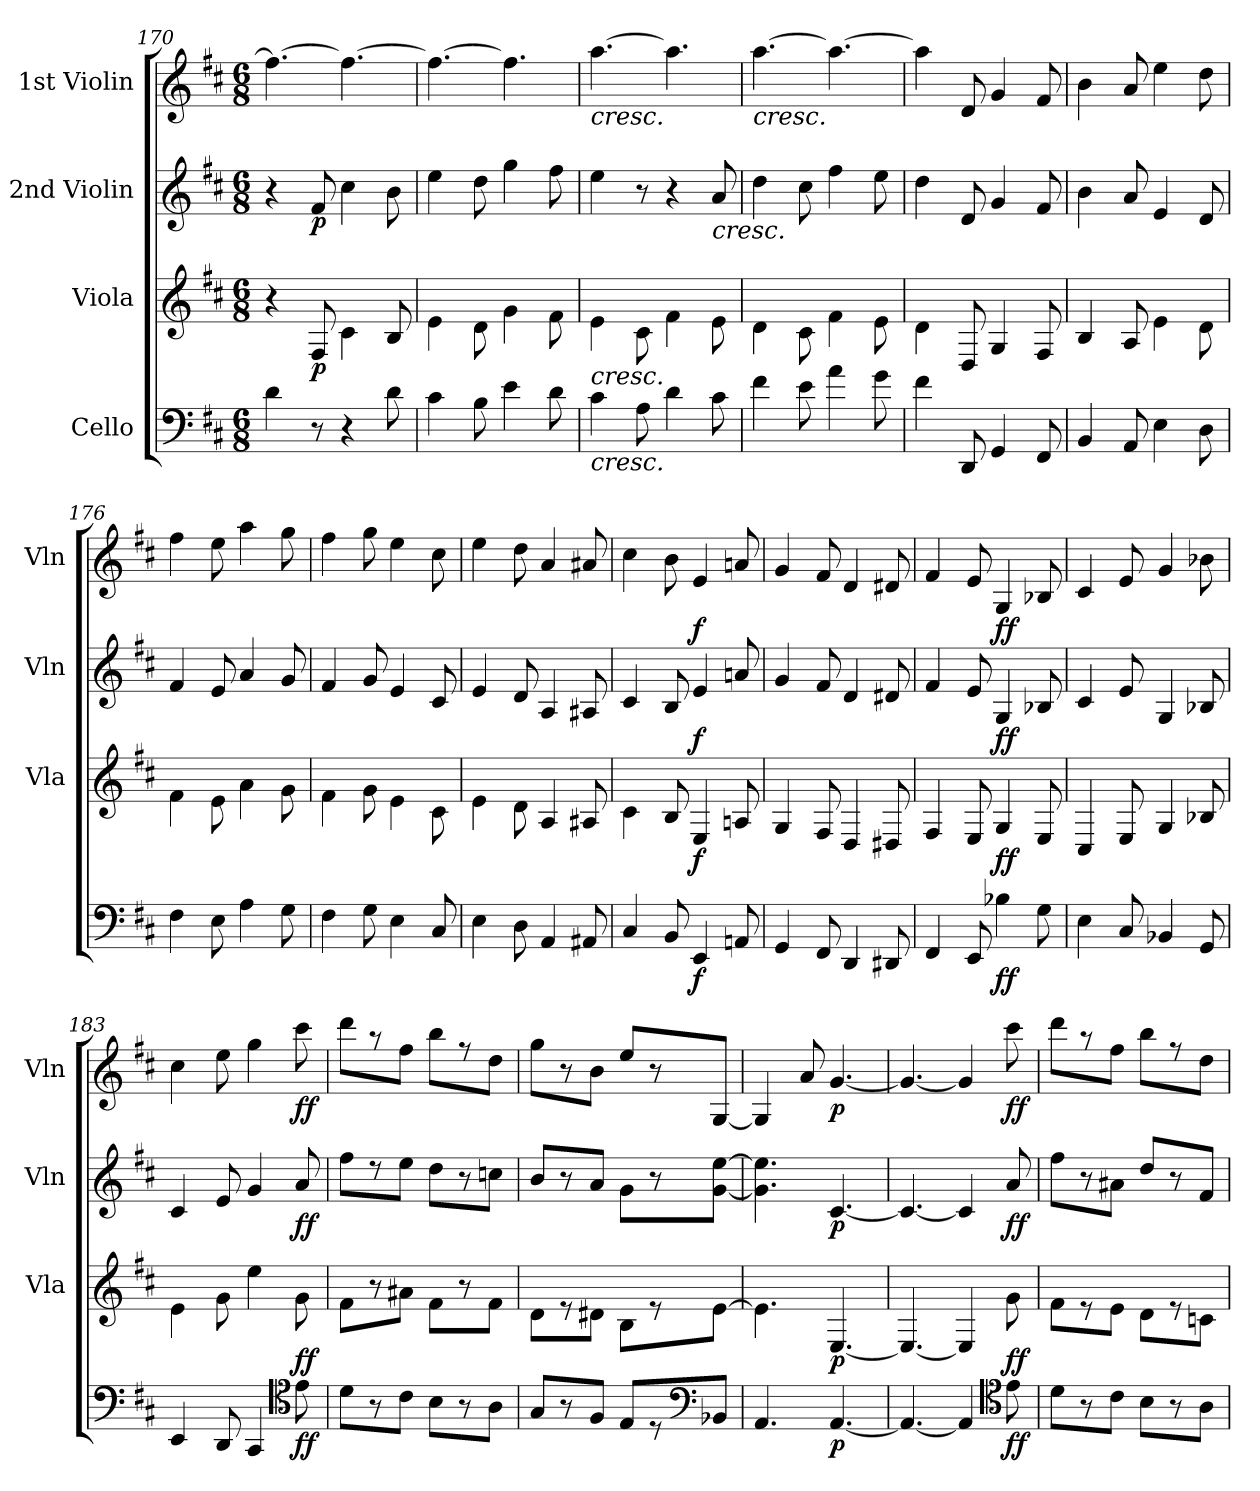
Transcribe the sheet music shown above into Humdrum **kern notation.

**kern	**dynam	**kern	**dynam	**kern	**dynam	**kern	**dynam
*part4	*part4	*part3	*part3	*part2	*part2	*part1	*part1
*staff4	*staff4	*staff3	*staff3	*staff2	*staff2	*staff1	*staff1
*I"Cello	*	*I"Viola	*	*I"2nd Violin	*	*I"1st Violin	*
*	*	*I'Vla	*	*I'Vln	*	*I'Vln	*
*clefF4	*	*clefG2	*	*clefG2	*	*clefG2	*
*k[f#c#]	*	*k[f#c#]	*	*k[f#c#]	*	*k[f#c#]	*
*D:	*	*D:	*	*D:	*	*D:	*
*M6/8	*	*M6/8	*	*M6/8	*	*M6/8	*
=170	=170	=170	=170	=170	=170	=170	=170
4d\	.	4r	.	4r	.	4.ff#\_	.
!	!	!	!LO:DY:b	!	!LO:DY:b	!	!
8r	.	8F#/	p	8f#/	p	.	.
4r	.	4c#\	.	4cc#\	.	4.ff#\_	.
8d\	.	8B/	.	8b\	.	.	.
!!LO:PB:g=z
=171	=171	=171	=171	=171	=171	=171	=171
4c#\	.	4e\	.	4ee\	.	4.ff#\_	.
8B\	.	8d\	.	8dd\	.	.	.
4e\	.	4g\	.	4gg\	.	4.ff#\]	.
8d\	.	8f#\	.	8ff#\	.	.	.
=172	=172	=172	=172	=172	=172	=172	=172
!	!	!	!	!	!	!LO:TX:b:i:t=cresc.	!
!	!	!LO:TX:b:i:t=cresc.	!	!	!	!	!
!LO:TX:b:i:t=cresc.	!	!	!	!	!	!	!
4c#\	.	4e\	.	4ee\	.	[4.aa\	.
8A\	.	8c#\	.	8r	.	.	.
4d\	.	4f#\	.	4r	.	4.aa\]	.
!	!	!	!	!LO:TX:b:i:t=cresc.	!	!	!
8c#\	.	8e\	.	8a/	.	.	.
=173	=173	=173	=173	=173	=173	=173	=173
!	!	!	!	!	!	!LO:TX:b:i:t=cresc.	!
4f#\	.	4d\	.	4dd\	.	[4.aa\	.
8e\	.	8c#\	.	8cc#\	.	.	.
4a\	.	4f#\	.	4ff#\	.	4.aa\_	.
8g\	.	8e\	.	8ee\	.	.	.
=174	=174	=174	=174	=174	=174	=174	=174
4f#\	.	4d\	.	4dd\	.	4aa\]	.
8DD/	.	8D/	.	8d/	.	8d/	.
4GG/	.	4G/	.	4g/	.	4g/	.
8FF#/	.	8F#/	.	8f#/	.	8f#/	.
=175	=175	=175	=175	=175	=175	=175	=175
4BB/	.	4B/	.	4b\	.	4b\	.
8AA/	.	8A/	.	8a/	.	8a/	.
4E\	.	4e\	.	4e/	.	4ee\	.
8D\	.	8d\	.	8d/	.	8dd\	.
=176	=176	=176	=176	=176	=176	=176	=176
4F#\	.	4f#\	.	4f#/	.	4ff#\	.
8E\	.	8e\	.	8e/	.	8ee\	.
4A\	.	4a\	.	4a/	.	4aa\	.
8G\	.	8g\	.	8g/	.	8gg\	.
!!LO:LB:g=z
=177	=177	=177	=177	=177	=177	=177	=177
4F#\	.	4f#\	.	4f#/	.	4ff#\	.
8G\	.	8g\	.	8g/	.	8gg\	.
4E\	.	4e\	.	4e/	.	4ee\	.
8C#/	.	8c#\	.	8c#/	.	8cc#\	.
=178	=178	=178	=178	=178	=178	=178	=178
4E\	.	4e\	.	4e/	.	4ee\	.
8D\	.	8d\	.	8d/	.	8dd\	.
4AA/	.	4A/	.	4A/	.	4a/	.
8AA#X/	.	8A#X/	.	8A#X/	.	8a#X/	.
=179	=179	=179	=179	=179	=179	=179	=179
4C#/	.	4c#\	.	4c#/	.	4cc#\	.
8BB/	.	8B/	.	8B/	.	8b\	.
!	!LO:DY:b	!	!LO:DY:b	!	!LO:DY:b	!	!LO:DY:b
4EE/	f	4E/	f	4e/	f	4e/	f
8AAn/	.	8An/	.	8an/	.	8an/	.
!!LO:LB:g=z
=180	=180	=180	=180	=180	=180	=180	=180
4GG/	.	4G/	.	4g/	.	4g/	.
8FF#/	.	8F#/	.	8f#/	.	8f#/	.
4DD/	.	4D/	.	4d/	.	4d/	.
8DD#X/	.	8D#X/	.	8d#X/	.	8d#X/	.
=181	=181	=181	=181	=181	=181	=181	=181
4FF#/	.	4F#/	.	4f#/	.	4f#/	.
8EE/	.	8E/	.	8e/	.	8e/	.
!	!LO:DY:b	!	!LO:DY:b	!	!LO:DY:b	!	!LO:DY:b
4B-X\	ff	4G/	ff	4G/	ff	4G/	ff
8G\	.	8E/	.	8B-X/	.	8B-X/	.
=182	=182	=182	=182	=182	=182	=182	=182
4E\	.	4C#/	.	4c#/	.	4c#/	.
8C#/	.	8E/	.	8e/	.	8e/	.
4BB-X/	.	4G/	.	4G/	.	4g/	.
8GG/	.	8B-X/	.	8B-X/	.	8b-X\	.
=183	=183	=183	=183	=183	=183	=183	=183
4EE/	.	4e\	.	4c#/	.	4cc#\	.
8DD/	.	8g\	.	8e/	.	8ee\	.
4CC#/	.	4ee\	.	4g/	.	4gg\	.
*clefC4	*	*	*	*	*	*	*
!	!LO:DY:b	!	!LO:DY:b	!	!LO:DY:b	!	!LO:DY:b
8e\	ff	8g\	ff	8a/	ff	8ccc#\	ff
!!LO:PB:g=z
=184	=184	=184	=184	=184	=184	=184	=184
8d\L	.	8f#\L	.	8ff#\L	.	8ddd\L	.
8r	.	8r	.	8r	.	8r	.
8c#\J	.	8a#X\J	.	8ee\J	.	8ff#\J	.
8B\L	.	8f#\L	.	8dd\L	.	8bb\L	.
8r	.	8r	.	8r	.	8r	.
8A\J	.	8f#\J	.	8ccn\J	.	8dd\J	.
=185	=185	=185	=185	=185	=185	=185	=185
8G/L	.	8d\L	.	8b/L	.	8gg\L	.
8r	.	8r	.	8r	.	8r	.
8F#/J	.	8d#X\J	.	8a/J	.	8b\J	.
8E/L	.	8B\L	.	8g\L	.	8ee/L	.
8r	.	8r	.	8r	.	8r	.
*clefF4	*	*	*	*	*	*	*
8BB-X/J	.	[8e\J	.	[8g\ [8ee\J	.	[8G/J	.
=186	=186	=186	=186	=186	=186	=186	=186
4.AA/	.	4.e\]	.	4.g\] 4.ee\]	.	4G/]	.
.	.	.	.	.	.	8a/	.
!	!LO:DY:b	!	!LO:DY:b	!	!LO:DY:b	!	!LO:DY:b
[4.AA/	p	[4.E/	p	[4.c#/	p	[4.g/	p
=187	=187	=187	=187	=187	=187	=187	=187
4.AA/_	.	4.E/_	.	4.c#/_	.	4.g/_	.
4AA/]	.	4E/]	.	4c#/]	.	4g/]	.
*clefC4	*	*	*	*	*	*	*
!	!LO:DY:b	!	!LO:DY:b	!	!LO:DY:b	!	!LO:DY:b
8e\	ff	8g\	ff	8a/	ff	8ccc#\	ff
!!LO:LB:g=z
=188	=188	=188	=188	=188	=188	=188	=188
8d\L	.	8f#\L	.	8ff#\L	.	8ddd\L	.
8r	.	8r	.	8r	.	8r	.
8c#\J	.	8e\J	.	8a#X\J	.	8ff#\J	.
8B\L	.	8d\L	.	8dd/L	.	8bb\L	.
8r	.	8r	.	8r	.	8r	.
8A\J	.	8cn\J	.	8f#/J	.	8dd\J	.
=	=	=	=	=	=	=	=
*-	*-	*-	*-	*-	*-	*-	*-
